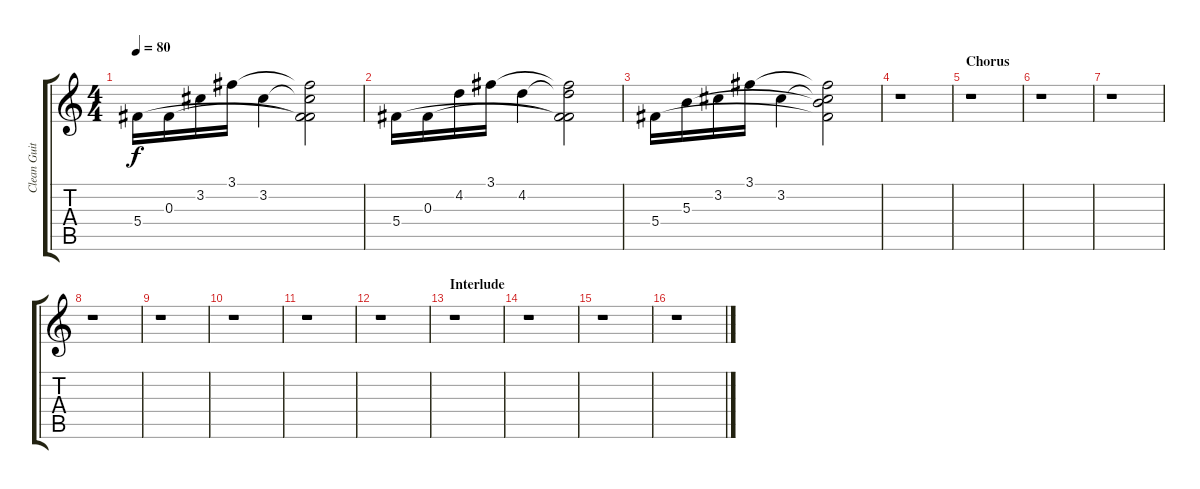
\track ("Clean Guitar" "Clean Guit") {instrument electricguitarclean}
\staff {score tabs}
\tuning (Eb4 Bb3 Gb3 Db3 Ab2 Eb2) {hide}
\ts (4 4)
\tempo 80
\clef g2
\ks c
5.4.16{dy f} 0.3.16 3.2.16 3.1.16 3.2.4 (3.1{t} 3.2{t} 0.3{t} 5.4{t}).2 |
5.4.16 0.3.16 4.2.16 3.1.16 4.2.4 (3.1{t} 4.2{t} 0.3{t} 5.4{t}).2 |
5.4.16 5.3.16 3.2.16 3.1.16 3.2.4 (3.1{t} 3.2{t} 5.3{t} 5.4{t}).2 |
r.1 |
\section ("" "Chorus")
r.1 |
r.1 |
r.1 |
r.1 |
r.1 |
r.1 |
r.1 |
r.1 |
\section ("" "Interlude")
r.1 |
r.1 |
r.1 |
r.1
